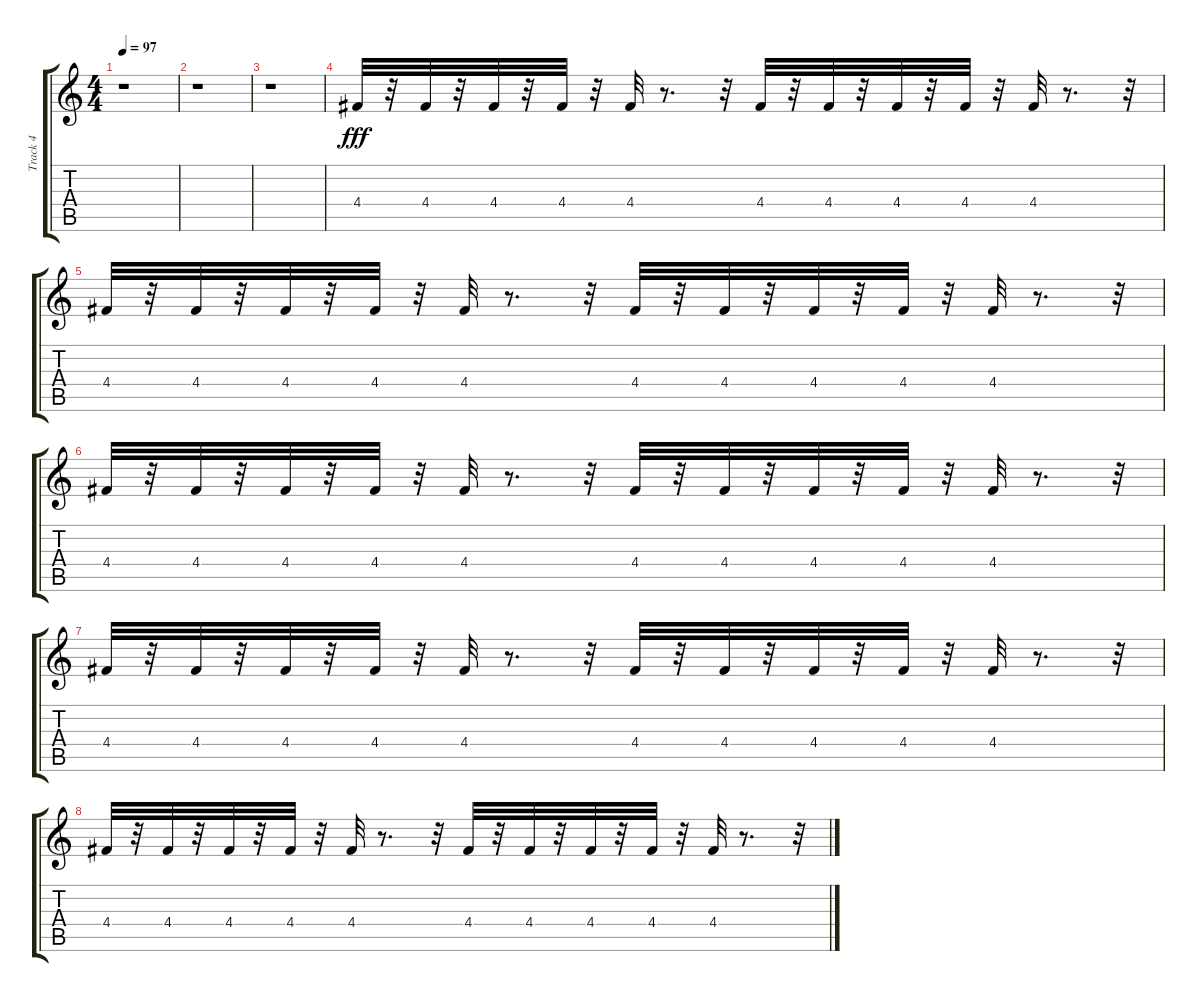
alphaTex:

\track ("Track 4" "Track 4") {instrument electricguitarclean}
\staff {score tabs}
\tuning (E4 B3 G3 D3 A2 E2) {hide}
\ts (4 4)
\tempo 97
\clef g2
\ks c
r.1{dy fff} |
r.1 |
r.1 |
4.4.32 r.32 4.4.32 r.32 4.4.32 r.32 4.4.32 r.32 4.4.32 r.8{d} r.32 4.4.32 r.32 4.4.32 r.32 4.4.32 r.32 4.4.32 r.32 4.4.32 r.8{d} r.32 |
4.4.32 r.32 4.4.32 r.32 4.4.32 r.32 4.4.32 r.32 4.4.32 r.8{d} r.32 4.4.32 r.32 4.4.32 r.32 4.4.32 r.32 4.4.32 r.32 4.4.32 r.8{d} r.32 |
4.4.32 r.32 4.4.32 r.32 4.4.32 r.32 4.4.32 r.32 4.4.32 r.8{d} r.32 4.4.32 r.32 4.4.32 r.32 4.4.32 r.32 4.4.32 r.32 4.4.32 r.8{d} r.32 |
4.4.32 r.32 4.4.32 r.32 4.4.32 r.32 4.4.32 r.32 4.4.32 r.8{d} r.32 4.4.32 r.32 4.4.32 r.32 4.4.32 r.32 4.4.32 r.32 4.4.32 r.8{d} r.32 |
4.4.32 r.32 4.4.32 r.32 4.4.32 r.32 4.4.32 r.32 4.4.32 r.8{d} r.32 4.4.32 r.32 4.4.32 r.32 4.4.32 r.32 4.4.32 r.32 4.4.32 r.8{d} r.32
